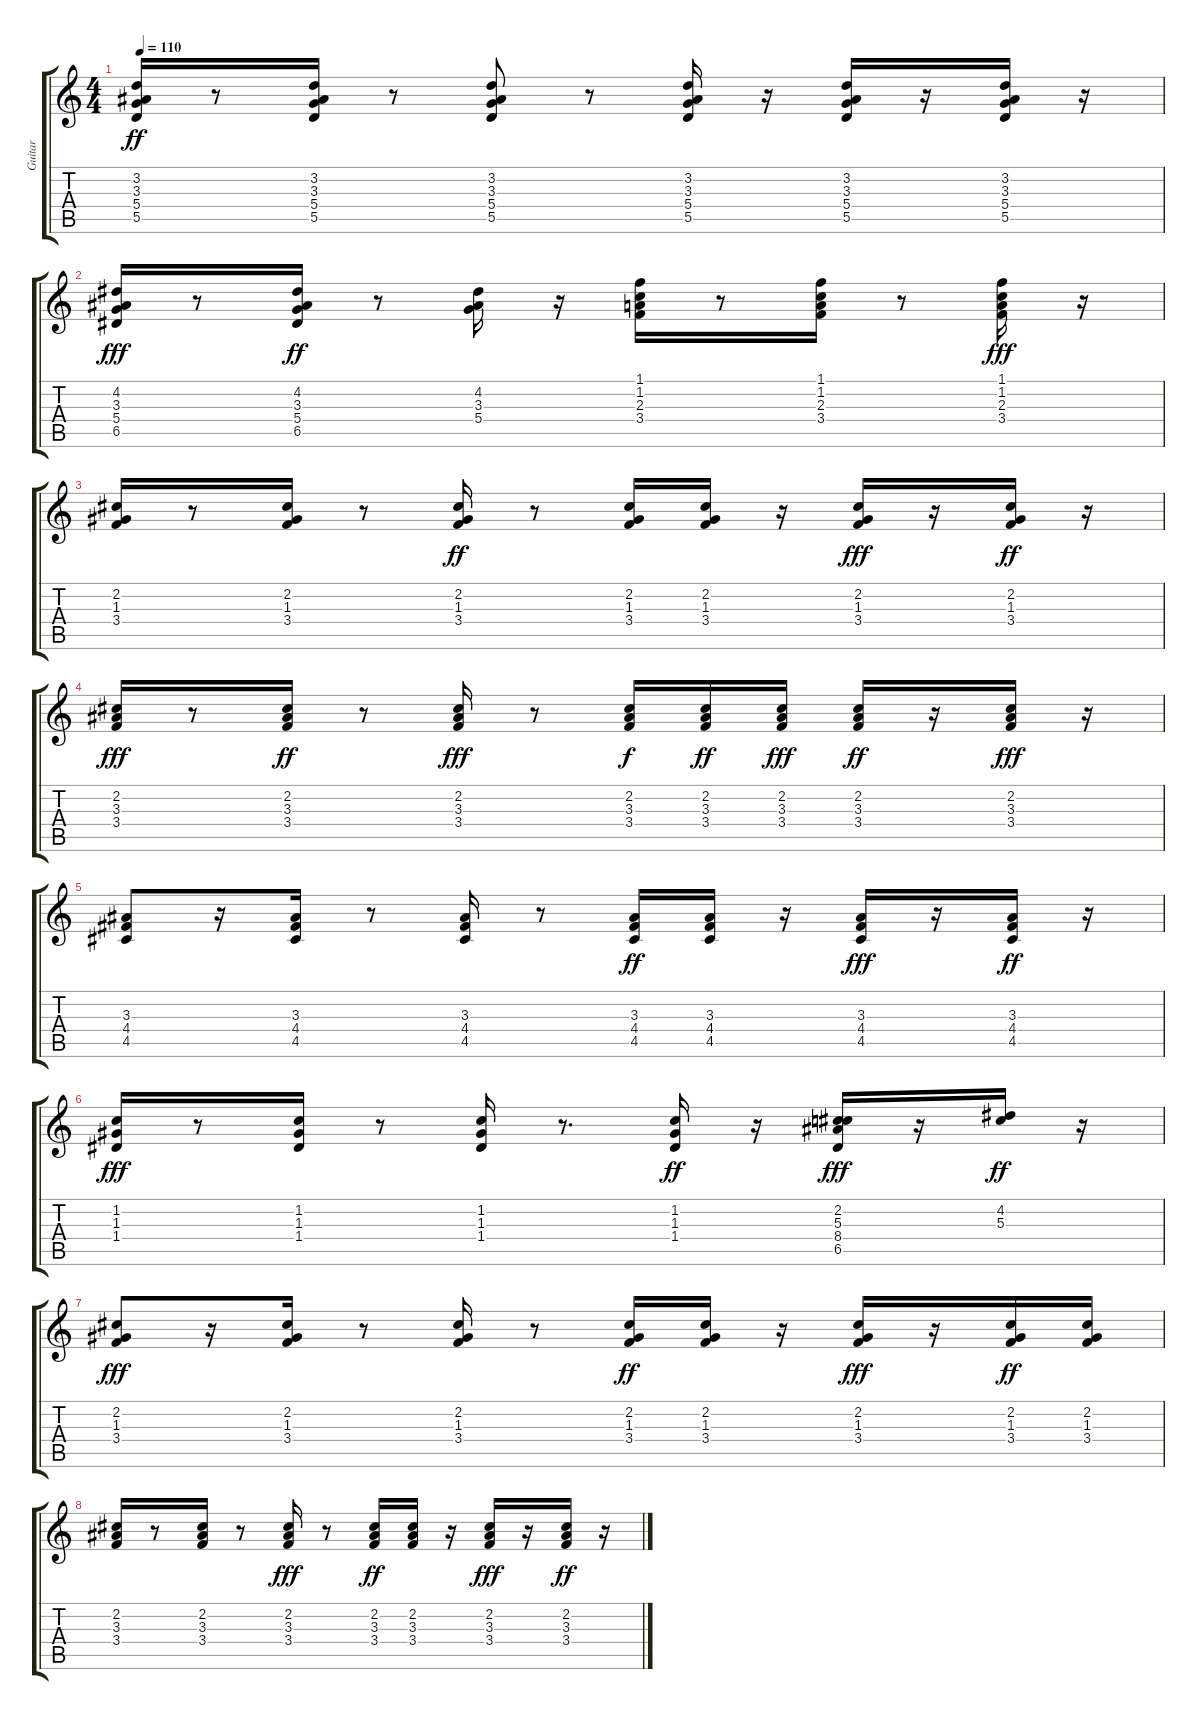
\track ("Guitar" "Guitar") {instrument acousticguitarsteel}
\staff {score tabs}
\tuning (E4 B3 G3 D3 A2 E2) {hide}
\ts (4 4)
\tempo 110
\clef g2
\ks c
(3.2 3.3 5.4 5.5).16{dy ff} r.8 (3.2 3.3 5.4 5.5).16 r.8 (3.2 3.3 5.4 5.5).8 r.8 (3.2 3.3 5.4 5.5).16 r.16 (3.2 3.3 5.4 5.5).16 r.16 (3.2 3.3 5.4 5.5).16 r.16 |
(4.2 3.3 5.4 6.5).16{dy fff} r.8 (4.2 3.3 5.4 6.5).16{dy ff} r.8 (4.2 3.3 5.4).16 r.16 (1.1 1.2 2.3 3.4).16 r.8 (1.1 1.2 2.3 3.4).16 r.8 (1.1 1.2 2.3 3.4).16{dy fff} r.16 |
(2.2 1.3 3.4).16 r.8 (2.2 1.3 3.4).16 r.8 (2.2 1.3 3.4).16{dy ff} r.8 (2.2 1.3 3.4).16 (2.2 1.3 3.4).16 r.16 (2.2 1.3 3.4).16{dy fff} r.16 (2.2 1.3 3.4).16{dy ff} r.16 |
(2.2 3.3 3.4).16{dy fff} r.8 (2.2 3.3 3.4).16{dy ff} r.8 (2.2 3.3 3.4).16{dy fff} r.8 (2.2 3.3 3.4).16{dy f} (2.2 3.3 3.4).16{dy ff} (2.2 3.3 3.4).16{dy fff} (2.2 3.3 3.4).16{dy ff} r.16 (2.2 3.3 3.4).16{dy fff} r.16 |
(3.3 4.4 4.5).8 r.16 (3.3 4.4 4.5).16 r.8 (3.3 4.4 4.5).16 r.8 (3.3 4.4 4.5).16{dy ff} (3.3 4.4 4.5).16 r.16 (3.3 4.4 4.5).16{dy fff} r.16 (3.3 4.4 4.5).16{dy ff} r.16 |
(1.2 1.3 1.4).16{dy fff} r.8 (1.2 1.3 1.4).16 r.8 (1.2 1.3 1.4).16 r.8{d} (1.2 1.3 1.4).16{dy ff} r.16 (2.2 5.3 8.4 6.5).16{dy fff} r.16 (4.2 5.3).16{dy ff} r.16 |
(2.2 1.3 3.4).8{dy fff} r.16 (2.2 1.3 3.4).16 r.8 (2.2 1.3 3.4).16 r.8 (2.2 1.3 3.4).16{dy ff} (2.2 1.3 3.4).16 r.16 (2.2 1.3 3.4).16{dy fff} r.16 (2.2 1.3 3.4).16{dy ff} (2.2 1.3 3.4).16 |
(2.2 3.3 3.4).16 r.8 (2.2 3.3 3.4).16 r.8 (2.2 3.3 3.4).16{dy fff} r.8 (2.2 3.3 3.4).16{dy ff} (2.2 3.3 3.4).16 r.16 (2.2 3.3 3.4).16{dy fff} r.16 (2.2 3.3 3.4).16{dy ff} r.16
